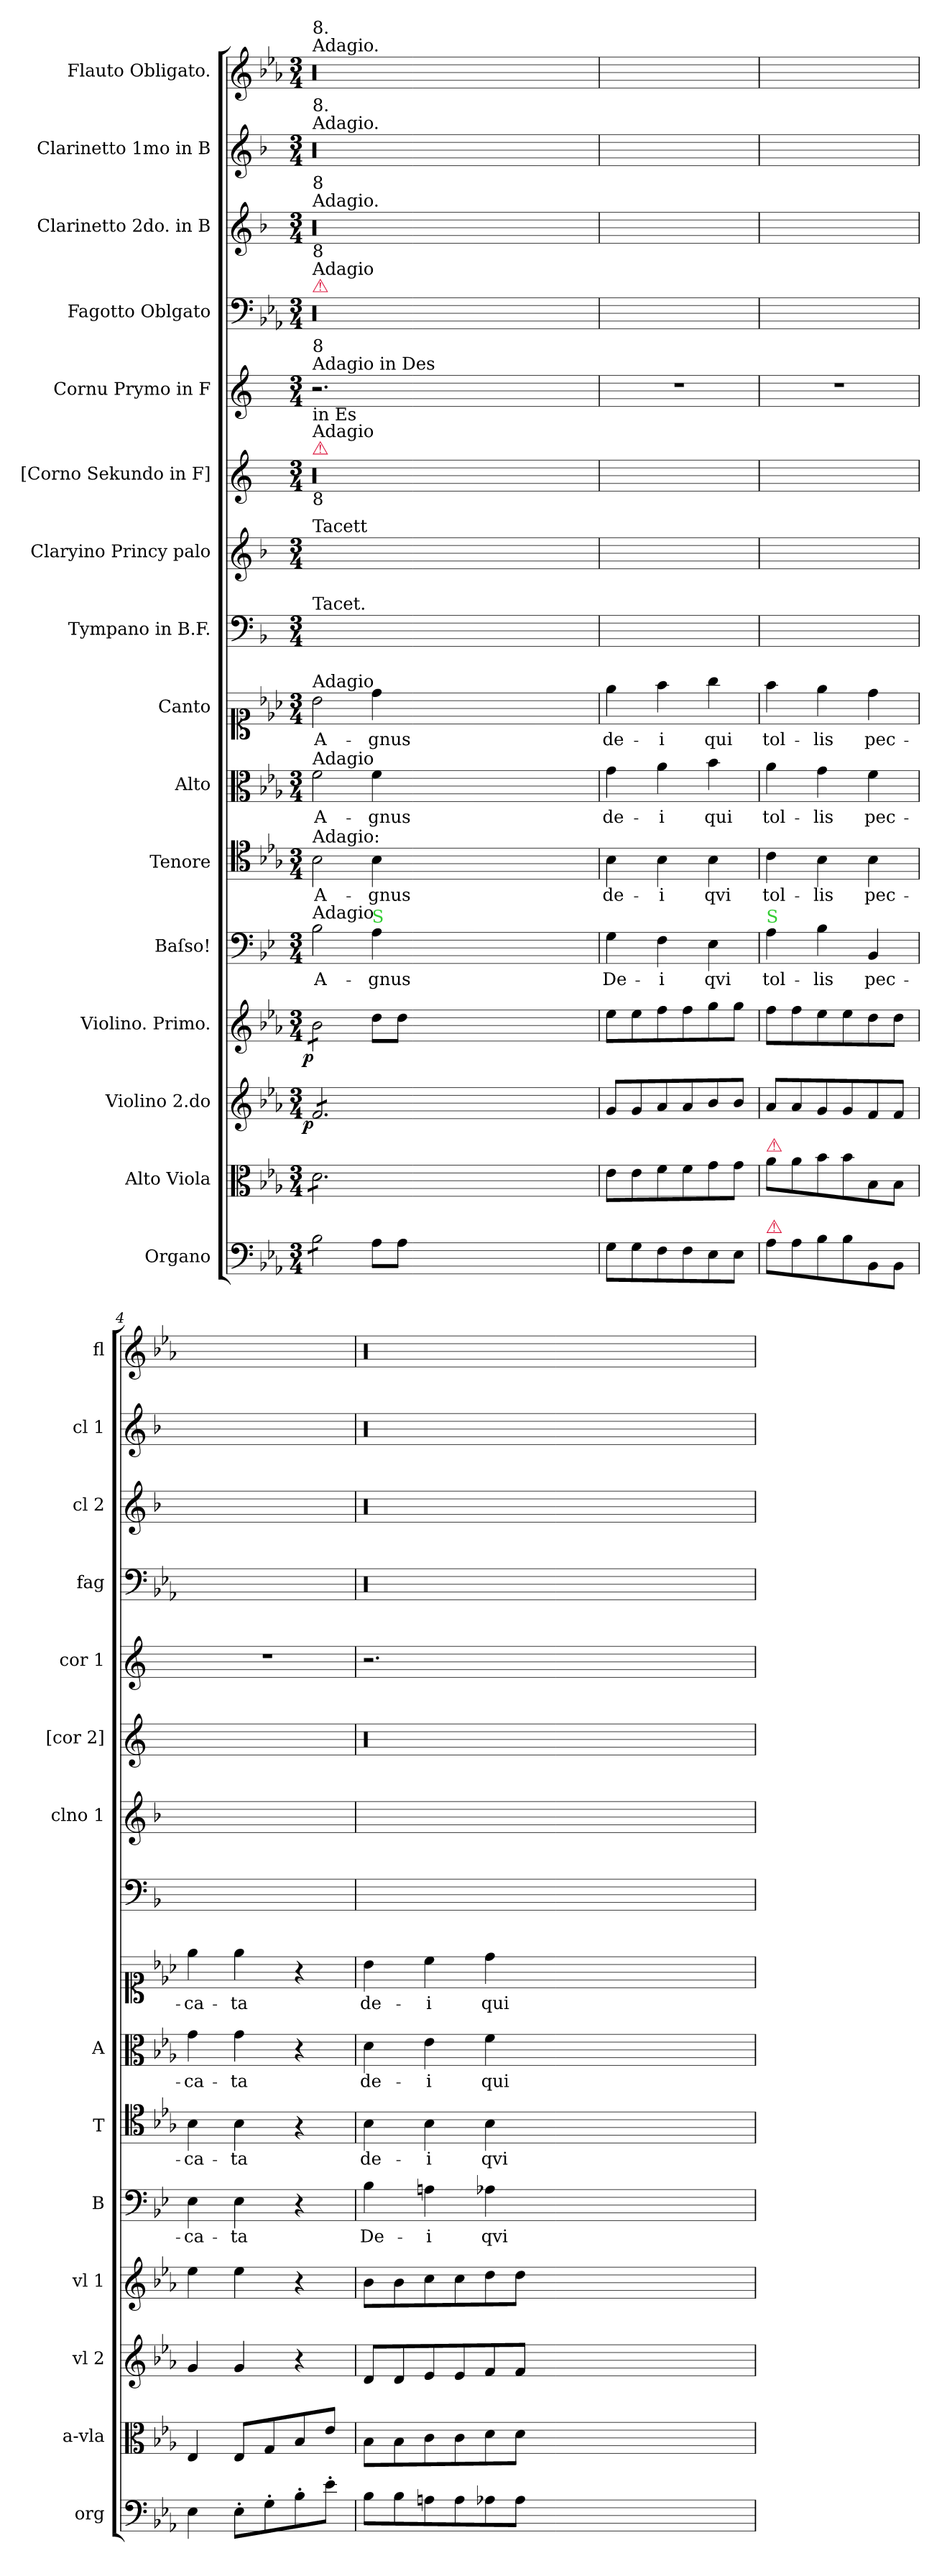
**kern	**dynam	**kern	**dynam	**kern	**dynam	**kern	**dynam	**kern	**text	**kern	**text	**kern	**text	**kern	**text	**kern	**kern	**kern	**kern	**kern	**kern	**kern	**kern
*part16	*part16	*part15	*part15	*part14	*part14	*part13	*part13	*part12	*part12	*part11	*part11	*part10	*part10	*part9	*part9	*part8	*part7	*part6	*part5	*part4	*part3	*part2	*part1
*staff16	*staff16	*staff15	*staff15	*staff14	*staff14	*staff13	*staff13	*staff12	*staff12	*staff11	*staff11	*staff10	*staff10	*staff9	*staff9	*staff8	*staff7	*staff6	*staff5	*staff4	*staff3	*staff2	*staff1
*I"Organo	*	*I"Alto Viola	*	*I"Violino 2.do	*	*I"Violino. Primo.	*	*I"Baſso!	*	*I"Tenore	*	*I"Alto	*	*I"Canto	*	*I"Tympano in B.F.	*I"Claryino Princy palo	*I"[Corno Sekundo in F]	*I"Cornu Prymo in F	*I"Fagotto Oblgato	*I"Clarinetto 2do. in B	*I"Clarinetto 1mo in B	*I"Flauto Obligato.
*I'org	*	*I'a-vla	*	*I'vl 2	*	*I'vl 1	*	*I'B	*	*I'T	*	*I'A	*	*	*	*	*I'clno 1	*I'[cor 2]	*I'cor 1	*I'fag	*I'cl 2	*I'cl 1	*I'fl
*clefF4	*	*clefC3	*	*clefG2	*	*clefG2	*	*clefF4	*	*clefC4	*	*clefC3	*	*clefC1	*	*clefF4	*clefG2	*clefG2	*clefG2	*clefF4	*clefG2	*clefG2	*clefG2
*	*	*	*	*	*	*	*	*	*	*	*	*	*	*	*	*ITrd1c2	*ITrd1c2	*ITrd5c9	*ITrd5c9	*	*ITrd1c2	*ITrd1c2	*
*k[b-e-a-]	*	*k[b-e-a-]	*	*k[b-e-a-]	*	*k[b-e-a-]	*	*k[b-e-]	*	*k[b-e-a-]	*	*k[b-e-a-]	*	*k[b-e-a-]	*	*k[b-e-a-]	*k[b-e-a-]	*k[b-e-a-]	*k[b-e-a-]	*k[b-e-a-]	*k[b-e-a-]	*k[b-e-a-]	*k[b-e-a-]
*E-:	*	*E-:	*	*E-:	*	*E-:	*	*	*	*E-:	*	*E-:	*	*E-:	*	*E-:	*E-:	*E-:	*E-:	*E-:	*E-:	*E-:	*E-:
*M3/4	*	*M3/4	*	*M3/4	*	*M3/4	*	*M3/4	*	*M3/4	*	*M3/4	*	*M3/4	*	*M3/4	*M3/4	*M3/4	*M3/4	*M3/4	*M3/4	*M3/4	*M3/4
=1	=1	=1	=1	=1	=1	=1	=1	=1	=1	=1	=1	=1	=1	=1	=1	=1	=1	=1	=1	=1	=1	=1	=1
!	!	!	!	!	!	!	!	!	!	!	!	!	!	!	!	!	!	!	!	!	!	!	!LO:TX:a:t=Adagio.
!	!	!	!	!	!	!	!	!	!	!	!	!	!	!	!	!	!	!	!	!	!	!	!LO:TX:a:t=8.
!	!	!	!	!	!	!	!	!	!	!	!	!	!	!	!	!	!	!	!	!	!	!LO:TX:a:t=Adagio.	!
!	!	!	!	!	!	!	!	!	!	!	!	!	!	!	!	!	!	!	!	!	!	!LO:TX:a:t=8.	!
!	!	!	!	!	!	!	!	!	!	!	!	!	!	!	!	!	!	!	!	!	!LO:TX:a:t=Adagio.	!	!
!	!	!	!	!	!	!	!	!	!	!	!	!	!	!	!	!	!	!	!	!	!LO:TX:a:t=8	!	!
!	!	!	!	!	!	!	!	!	!	!	!	!	!	!	!	!	!	!	!	!LO:TX:a:color=crimson:t=⚠	!	!	!
!	!	!	!	!	!	!	!	!	!	!	!	!	!	!	!	!	!	!	!	!LO:TX:a:t=Adagio	!	!	!
!	!	!	!	!	!	!	!	!	!	!	!	!	!	!	!	!	!	!	!	!LO:TX:a:t=8	!	!	!
!	!	!	!	!	!	!	!	!	!	!	!	!	!	!	!	!	!	!	!LO:TX:a:t=Adagio in Des	!	!	!	!
!	!	!	!	!	!	!	!	!	!	!	!	!	!	!	!	!	!	!	!LO:TX:a:t=8	!	!	!	!
!	!	!	!	!	!	!	!	!	!	!	!	!	!	!	!	!	!	!LO:TX:a:color=crimson:t=⚠	!	!	!	!	!
!	!	!	!	!	!	!	!	!	!	!	!	!	!	!	!	!	!	!LO:TX:a:t=in Es\nAdagio	!	!	!	!	!
!	!	!	!	!	!	!	!	!	!	!	!	!	!	!	!	!	!	!LO:TX:b:t=8	!	!	!	!	!
!	!	!	!	!	!	!	!	!	!	!	!	!	!	!	!	!	!LO:TX:a:t=Tacett	!	!	!	!	!	!
!	!	!	!	!	!	!	!	!	!	!	!	!	!	!	!	!LO:TX:a:t=Tacet.	!	!	!	!	!	!	!
!	!	!	!	!	!	!	!	!	!	!	!	!	!	!LO:TX:a:t=Adagio	!	!	!	!	!	!	!	!	!
!	!	!	!	!	!	!	!	!	!	!	!	!LO:TX:a:t=Adagio	!	!	!	!	!	!	!	!	!	!	!
!	!	!	!	!	!	!	!	!	!	!LO:TX:a:t=Adagio&colon;	!	!	!	!	!	!	!	!	!	!	!	!	!
!	!	!	!	!	!	!	!	!LO:TX:a:t=Adagio	!	!	!	!	!	!	!	!	!	!	!	!	!	!	!
!	!	!	!	!	!	!LO:TX:a:t=adagio	!	!	!	!	!	!	!	!	!	!	!	!	!	!	!	!	!
!	!	!	!	!LO:TX:a:t=Adagio.	!	!	!	!	!	!	!	!	!	!	!	!	!	!	!	!	!	!	!
!	!	!LO:TX:a:t=Adagio	!	!	!	!	!	!	!	!	!	!	!	!	!	!	!	!	!	!	!	!	!
!LO:TX:a:t=Adagio	!	!	!	!	!	!	!	!	!	!	!	!	!	!	!	!	!	!	!	!	!	!	!
!	!	!	!LO:DY:rj	!	!LO:DY:rj	!	!LO:DY:b:rj	!	!	!	!	!	!	!	!	!	!	!LO:N:vis=00	!	!LO:N:vis=00	!LO:N:vis=00	!LO:N:vis=00	!LO:N:vis=00
*tremolo	*	*	*	*	*	*	*	*	*	*	*	*	*	*	*	*	*	*	*	*	*	*	*
*	*	*tremolo	*	*	*	*	*	*	*	*	*	*	*	*	*	*	*	*	*	*	*	*	*
*	*	*	*	*tremolo	*	*	*	*	*	*	*	*	*	*	*	*	*	*	*	*	*	*	*
*	*	*	*	*	*	*tremolo	*	*	*	*	*	*	*	*	*	*	*	*	*	*	*	*	*
8B-\L	p&colon;	8d\L	p&colon;	8f/L	p.	8b-\L	p.	2B-\	A-	2B-\	A-	2f\	A-	2b-\	A-	2.ryy	2.ryy	0.r	2.r	0.r	0.r	0.r	0.r
8B-\	.	8d\	.	8f/	.	8b-\	.	.	.	.	.	.	.	.	.	.	.	.	.	.	.	.	.
8B-\	.	8d\	.	8f/	.	8b-\	.	.	.	.	.	.	.	.	.	.	.	.	.	.	.	.	.
8B-\J	.	8d\	.	8f/	.	8b-\J	.	.	.	.	.	.	.	.	.	.	.	.	.	.	.	.	.
*	*	*	*	*	*	*Xtremolo	*	*	*	*	*	*	*	*	*	*	*	*	*	*	*	*	*
*Xtremolo	*	*	*	*	*	*	*	*	*	*	*	*	*	*	*	*	*	*	*	*	*	*	*
!	!	!	!	!	!	!	!	!LO:TX:a:color=limegreen:t=S	!	!	!	!	!	!	!	!	!	!	!	!	!	!	!
8A-\L	.	8d\	.	8f/	.	8dd\L	.	4A\	-gnus	4B-\	-gnus	4f\	-gnus	4dd\	-gnus	.	.	.	.	.	.	.	.
8A-\J	.	8d\J	.	8f/J	.	8dd\J	.	.	.	.	.	.	.	.	.	.	.	.	.	.	.	.	.
*	*	*	*	*Xtremolo	*	*	*	*	*	*	*	*	*	*	*	*	*	*	*	*	*	*	*
*	*	*Xtremolo	*	*	*	*	*	*	*	*	*	*	*	*	*	*	*	*	*	*	*	*	*
0ryy	.	0ryy	.	0ryy	.	0ryy	.	0ryy	.	0ryy	.	0ryy	.	0ryy	.	0ryy	0ryy	.	0ryy	.	.	.	.
4ryy	.	4ryy	.	4ryy	.	4ryy	.	4ryy	.	4ryy	.	4ryy	.	4ryy	.	4ryy	4ryy	.	4ryy	.	.	.	.
=2	=2	=2	=2	=2	=2	=2	=2	=2	=2	=2	=2	=2	=2	=2	=2	=2	=2	=2	=2	=2	=2	=2	=2
8G\L	.	8e-\L	.	8g/L	.	8ee-\L	.	4G\	De-	4B-\	de-	4g\	de-	4ee-\	de-	2.ryy	2.ryy	2.ryy	2.r	2.ryy	2.ryy	2.ryy	2.ryy
8G\	.	8e-\	.	8g/	.	8ee-\	.	.	.	.	.	.	.	.	.	.	.	.	.	.	.	.	.
8F\	.	8f\	.	8a-/	.	8ff\	.	4F\	-i	4B-\	-i	4a-\	-i	4ff\	-i	.	.	.	.	.	.	.	.
8F\	.	8f\	.	8a-/	.	8ff\	.	.	.	.	.	.	.	.	.	.	.	.	.	.	.	.	.
8E-\	.	8g\	.	8b-/	.	8gg\	.	4E-\	qvi	4B-\	qvi	4b-\	qui	4gg\	qui	.	.	.	.	.	.	.	.
8E-\J	.	8g\J	.	8b-/J	.	8gg\J	.	.	.	.	.	.	.	.	.	.	.	.	.	.	.	.	.
=3	=3	=3	=3	=3	=3	=3	=3	=3	=3	=3	=3	=3	=3	=3	=3	=3	=3	=3	=3	=3	=3	=3	=3
!	!	!	!	!	!	!	!	!LO:TX:a:color=limegreen:t=S	!	!	!	!	!	!	!	!	!	!	!	!	!	!	!
!	!	!LO:TX:a:color=crimson:t=⚠	!	!	!	!	!	!	!	!	!	!	!	!	!	!	!	!	!	!	!	!	!
!LO:TX:a:color=crimson:t=⚠	!	!	!	!	!	!	!	!	!	!	!	!	!	!	!	!	!	!	!	!	!	!	!
8A-\L	.	8a-\L	.	8a-/L	.	8ff\L	.	4A\	tol-	4c\	tol-	4a-\	tol-	4ff\	tol-	2.ryy	2.ryy	2.ryy	2.r	2.ryy	2.ryy	2.ryy	2.ryy
8A-\	.	8a-\	.	8a-/	.	8ff\	.	.	.	.	.	.	.	.	.	.	.	.	.	.	.	.	.
8B-\	.	8b-\	.	8g/	.	8ee-\	.	4B-\	-lis	4B-\	-lis	4g\	-lis	4ee-\	-lis	.	.	.	.	.	.	.	.
8B-\	.	8b-\	.	8g/	.	8ee-\	.	.	.	.	.	.	.	.	.	.	.	.	.	.	.	.	.
8BB-/	.	8B-/	.	8f/	.	8dd\	.	4BB-/	pec-	4B-\	pec-	4f\	pec-	4dd\	pec-	.	.	.	.	.	.	.	.
8BB-/J	.	8B-/J	.	8f/J	.	8dd\J	.	.	.	.	.	.	.	.	.	.	.	.	.	.	.	.	.
=4	=4	=4	=4	=4	=4	=4	=4	=4	=4	=4	=4	=4	=4	=4	=4	=4	=4	=4	=4	=4	=4	=4	=4
4E-\	.	4E-/	.	4g/	.	4ee-\	.	4E-\	-ca-	4B-\	-ca-	4g\	-ca-	4ee-\	-ca-	2.ryy	2.ryy	2.ryy	2.r	2.ryy	2.ryy	2.ryy	2.ryy
8E-'\L	.	8E-/L	.	4g/	.	4ee-\	.	4E-\	-ta	4B-\	-ta	4g\	-ta	4ee-\	-ta	.	.	.	.	.	.	.	.
8G'\	.	8G/	.	.	.	.	.	.	.	.	.	.	.	.	.	.	.	.	.	.	.	.	.
8B-'\	.	8B-/	.	4r	.	4r	.	4r	.	4r	.	4r	.	4r	.	.	.	.	.	.	.	.	.
8e-'\J	.	8e-/J	.	.	.	.	.	.	.	.	.	.	.	.	.	.	.	.	.	.	.	.	.
=5	=5	=5	=5	=5	=5	=5	=5	=5	=5	=5	=5	=5	=5	=5	=5	=5	=5	=5	=5	=5	=5	=5	=5
!	!	!	!	!	!	!	!	!	!	!	!	!	!	!	!	!	!	!LO:N:vis=00	!	!LO:N:vis=00	!LO:N:vis=00	!LO:N:vis=00	!LO:N:vis=00
8B-\L	.	8B-\L	.	8d/L	.	8b-\L	.	4B-\	De-	4B-\	de-	4d\	de-	4b-\	de-	2.ryy	2.ryy	0.r	2.r	0.r	0.r	0.r	0.r
8B-\	.	8B-\	.	8d/	.	8b-\	.	.	.	.	.	.	.	.	.	.	.	.	.	.	.	.	.
8An\	.	8c\	.	8e-/	.	8cc\	.	4An\	-i	4B-\	-i	4e-\	-i	4cc\	-i	.	.	.	.	.	.	.	.
8A\	.	8c\	.	8e-/	.	8cc\	.	.	.	.	.	.	.	.	.	.	.	.	.	.	.	.	.
8A-X\	.	8d\	.	8f/	.	8dd\	.	4A-X\	qvi	4B-\	qvi	4f\	qui	4dd\	qui	.	.	.	.	.	.	.	.
8A-\J	.	8d\J	.	8f/J	.	8dd\J	.	.	.	.	.	.	.	.	.	.	.	.	.	.	.	.	.
0ryy	.	0ryy	.	0ryy	.	0ryy	.	0ryy	.	0ryy	.	0ryy	.	0ryy	.	0ryy	0ryy	.	0ryy	.	.	.	.
4ryy	.	4ryy	.	4ryy	.	4ryy	.	4ryy	.	4ryy	.	4ryy	.	4ryy	.	4ryy	4ryy	.	4ryy	.	.	.	.
=	=	=	=	=	=	=	=	=	=	=	=	=	=	=	=	=	=	=	=	=	=	=	=
*-	*-	*-	*-	*-	*-	*-	*-	*-	*-	*-	*-	*-	*-	*-	*-	*-	*-	*-	*-	*-	*-	*-	*-
